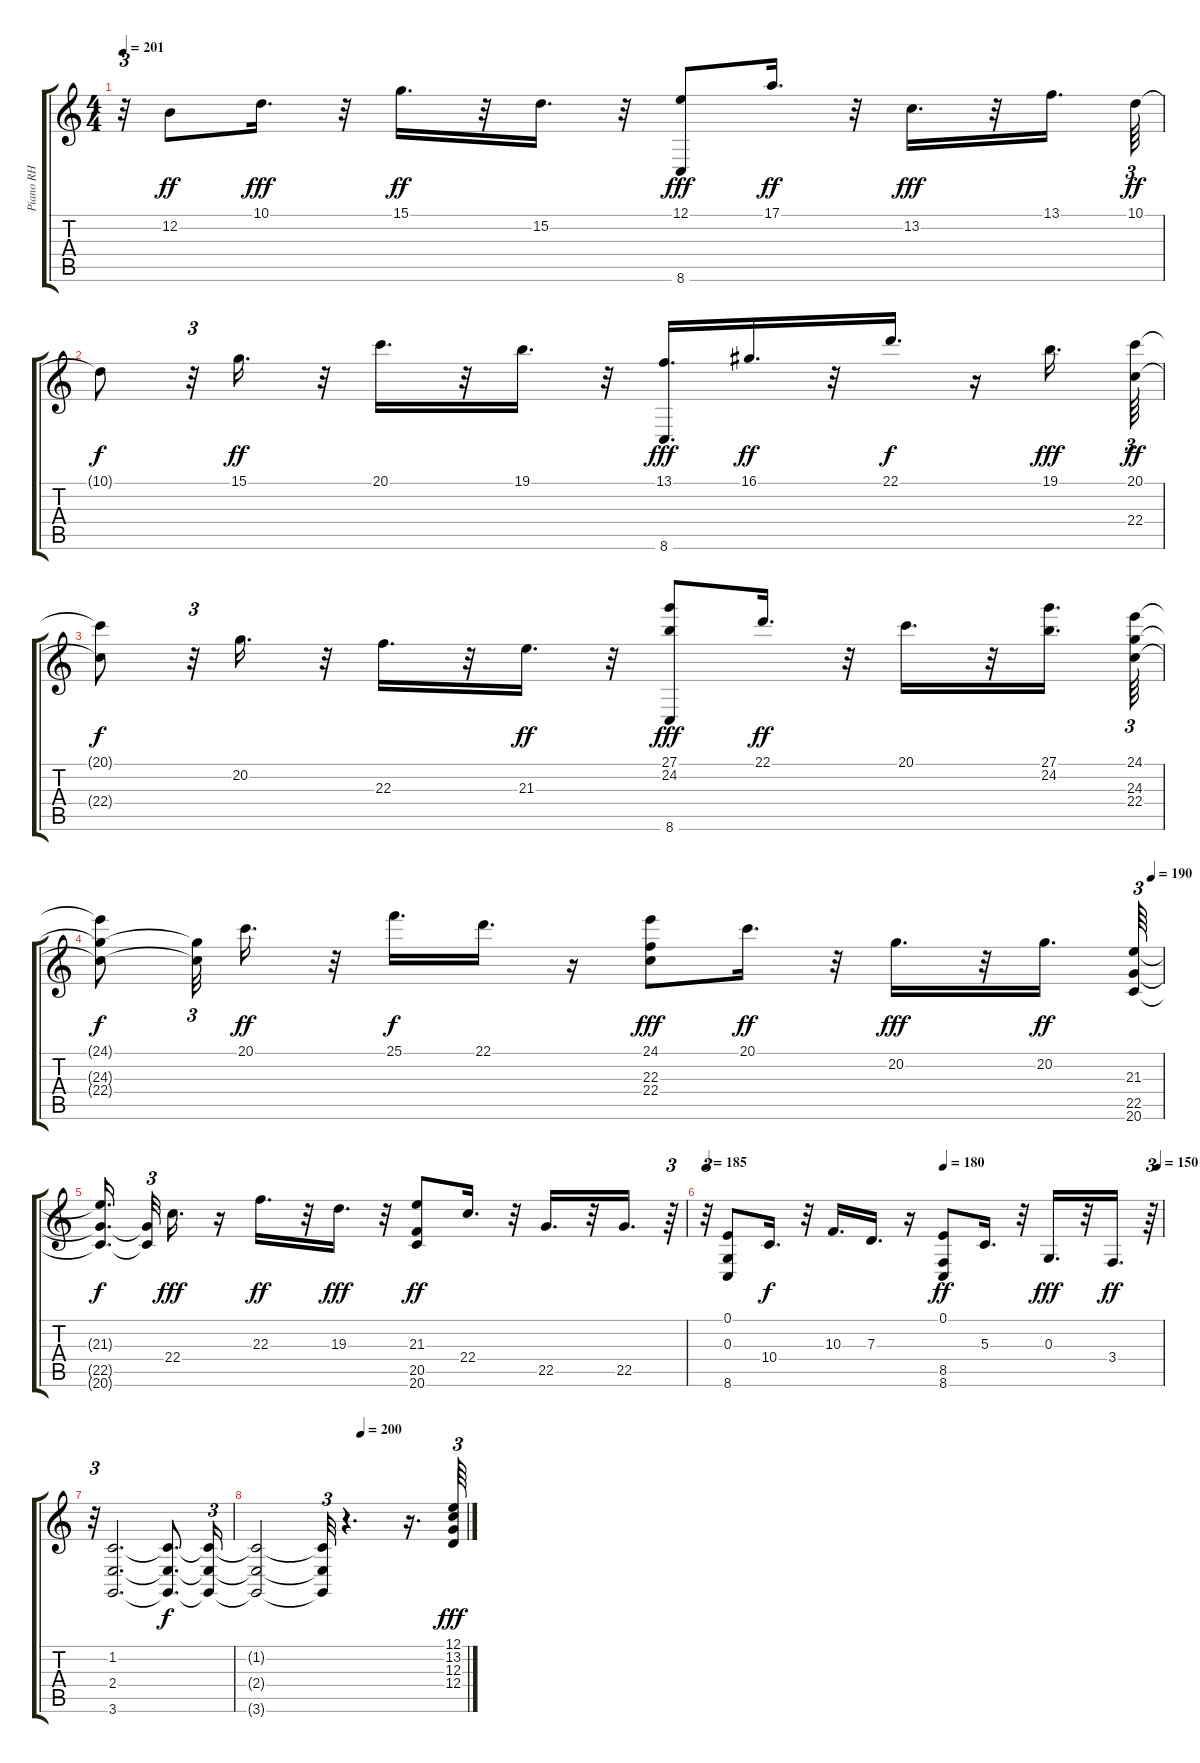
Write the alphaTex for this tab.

\track ("Piano RH" "Piano RH") {instrument acousticgrandpiano}
\staff {score tabs}
\tuning (E4 B3 G3 D3 A2 E2) {hide}
\ts (4 4)
\tempo 201
\clef g2
\ks c
r.32{tu (3 2) dy ff} 12.2.8 10.1.16{d dy fff} r.32 15.1.16{d dy ff} r.32 15.2.16{d} r.32 (12.1 8.6).8{dy fff} 17.1.16{d dy ff} r.32 13.2.16{d dy fff} r.32 13.1.16{d} 10.1.64{tu (3 2) dy ff} |
10.1{t}.8{dy f} r.32{tu (3 2)} 15.1.16{d dy ff} r.32 20.1.16{d} r.32 19.1.16{d} r.32 (13.1 8.6).16{d dy fff} 16.1.16{d dy ff} r.32 22.1.16{d dy f} r.16 19.1.16{d dy fff} (20.1 22.4).64{tu (3 2) dy ff} |
(20.1{t} 22.4{t}).8{dy f} r.32{tu (3 2)} 20.2.16{d} r.32 22.3.16{d} r.32 21.3.16{d dy ff} r.32 (27.1 24.2 8.6).8{dy fff} 22.1.16{d dy ff} r.32 20.1.16{d} r.32 (27.1 24.2).16{d} (24.1 24.3 22.4).64{tu (3 2)} |
\tempo (190 0.9895833333333334)
(24.1{t} 24.3{t} 22.4{t}).8{dy f} (24.3{t} 22.4{t}).32{tu (3 2) beam splitsecondary} 20.1.16{d dy ff} r.32 25.1.16{d dy f} 22.1.16{d} r.16 (24.1 22.3 22.4).8{dy fff} 20.1.16{d dy ff} r.32 20.2.16{d dy fff} r.32 20.2.16{d dy ff} (21.3 22.5 20.6).64{tu (3 2)} |
(21.3{t} 22.5{t} 20.6{t}).16{d dy f beam splitsecondary} (22.5{t} 20.6{t}).32{tu (3 2)} 22.4.16{d dy fff} r.16 22.3.16{d dy ff} r.32 19.3.16{d dy fff} r.32 (21.3 20.5 20.6).8{dy ff} 22.4.16{d} r.32 22.5.16{d} r.32 22.5.16{d} r.64{tu (3 2)} |
\tempo 185
\tempo (180 0.5208333333333334)
\tempo (150 0.9895833333333334)
r.32{tu (3 2)} (0.1 0.3 8.6).8 10.4.16{d dy f} r.32 10.3.16{d} 7.3.16{d} r.16 (0.1 8.5 8.6).8{dy ff} 5.3.16{d} r.32 0.3.16{d dy fff} r.32 3.4.16{d dy ff} r.64{tu (3 2)} |
r.32{tu (3 2)} (1.2 2.4 3.6).2{d} (1.2{t} 2.4{t} 3.6{t}).8{d dy f} (1.2{t} 2.4{t} 3.6{t}).16{tu (3 2)} |
\tempo (200 0.5)
(1.2{t} 2.4{t} 3.6{t}).2 (1.2{t} 2.4{t} 3.6{t}).32{tu (3 2)} r.4{d} r.16{d} (12.1 13.2 12.3 12.4).64{tu (3 2) dy fff balance 11}
